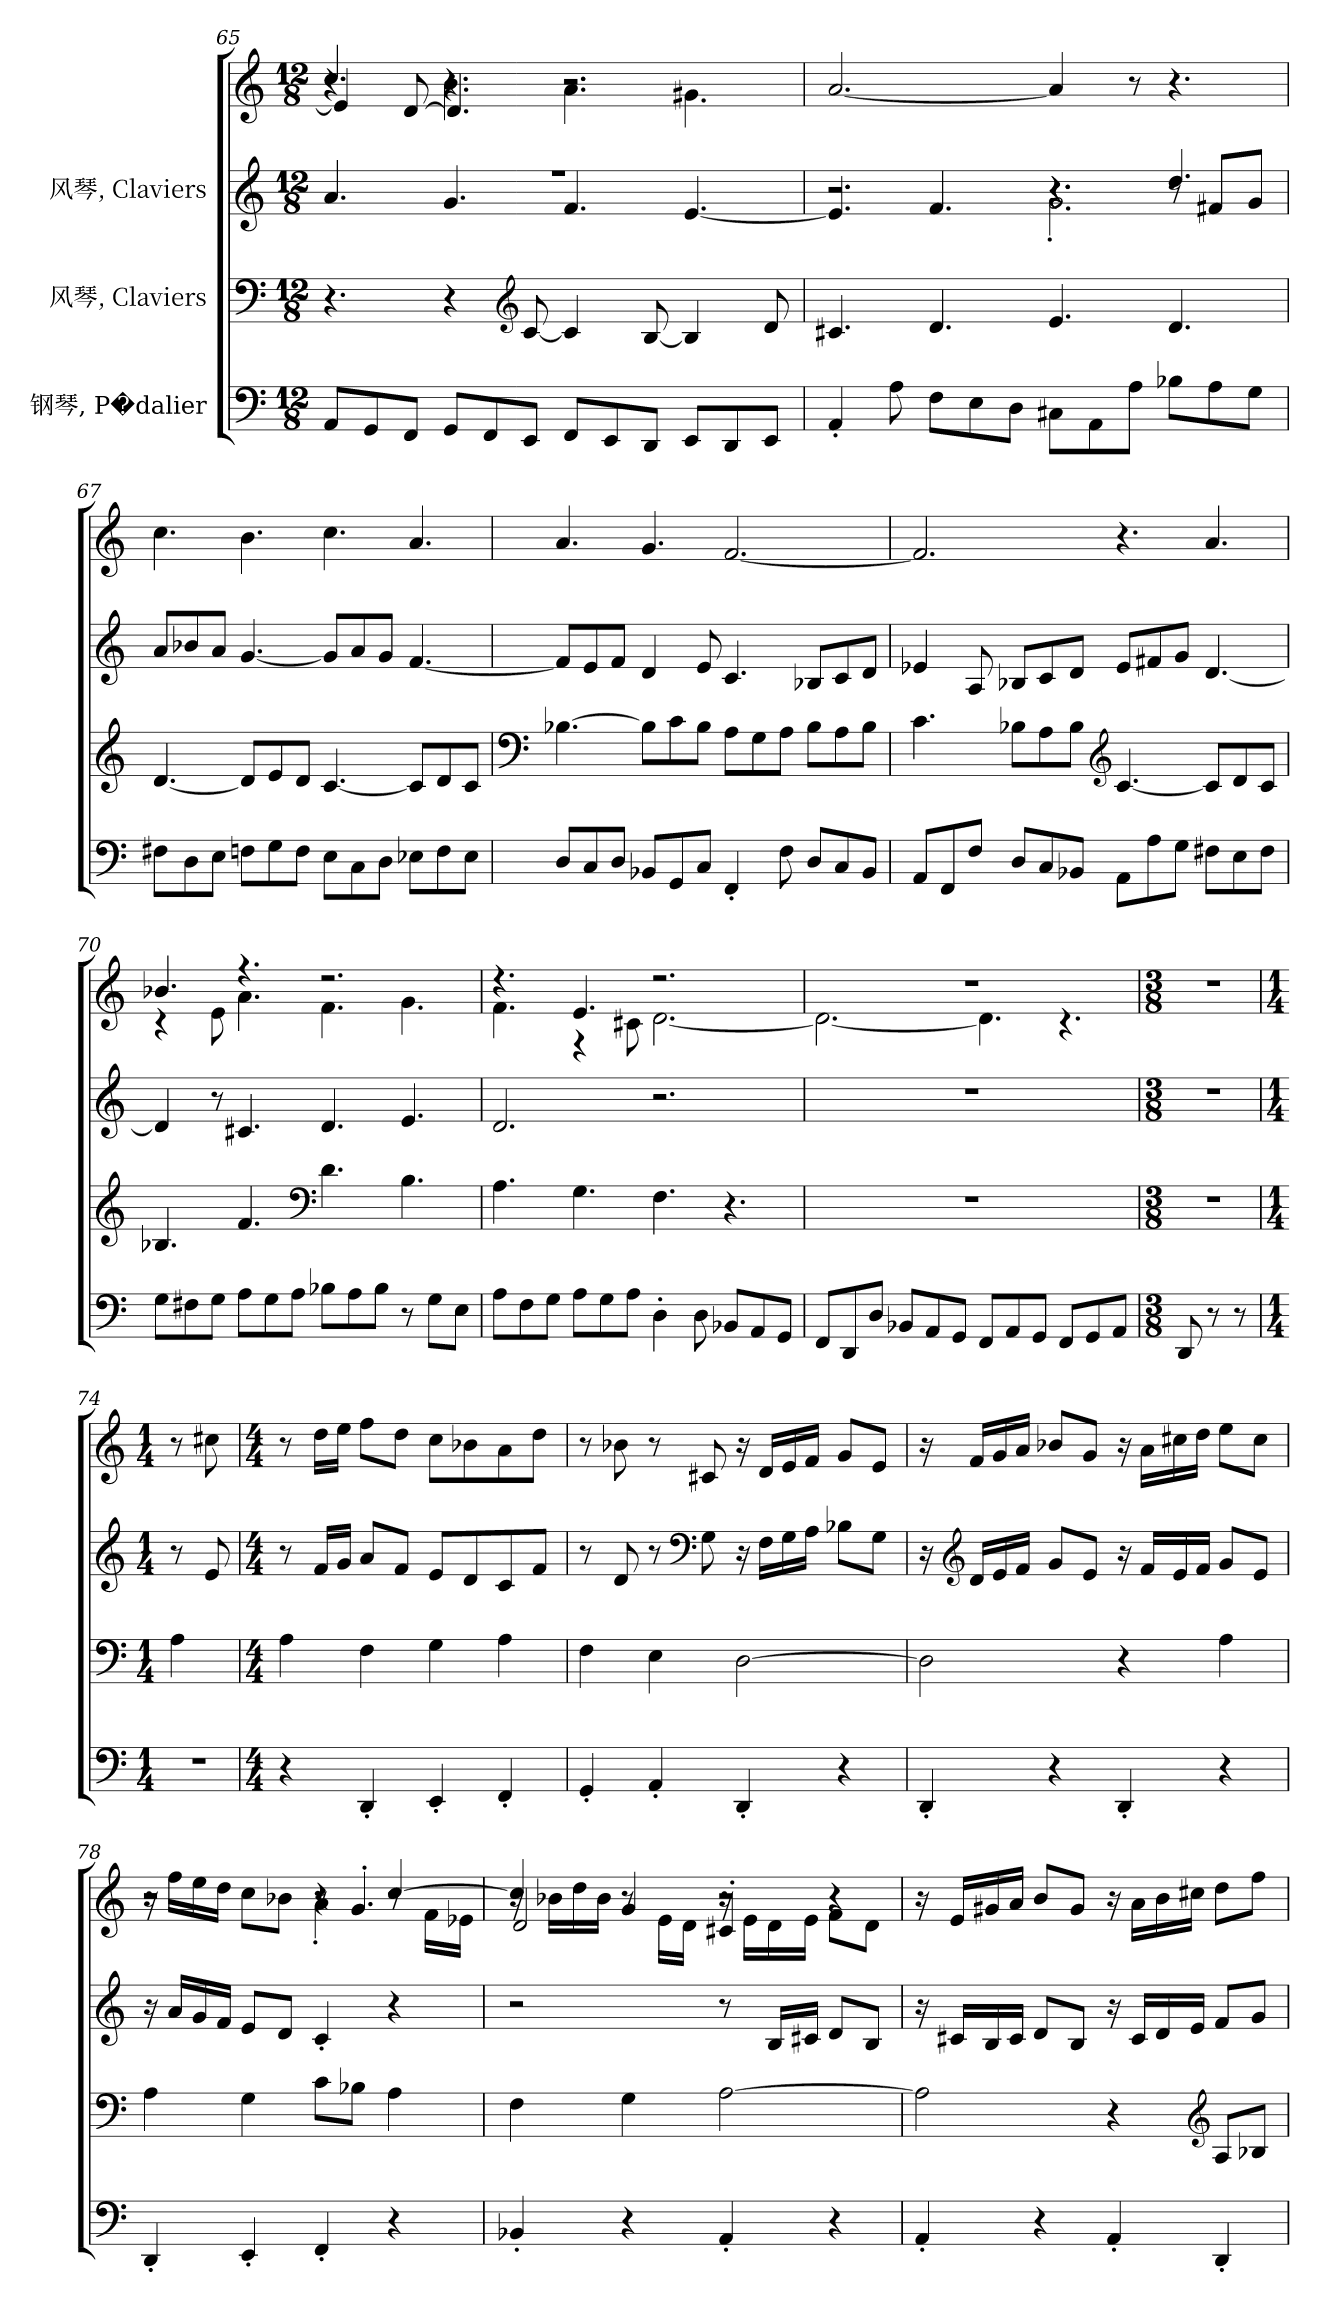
**kern	**kern	**kern	**kern
*part3	*part2	*part1	*part1
*staff4	*staff3	*staff2	*staff1
*I"钢琴, P�dalier	*I"风琴, Claviers	*I"风琴, Claviers	*
*clefF4	*clefF4	*clefG2	*clefG2
*k[]	*k[]	*k[]	*k[]
*M12/8	*M12/8	*M12/8	*M12/8
=65	=65	=65	=65
*	*	*^	*^
*	*	*	*	*	*^
8AA/L	4.r	1.r	4.a/	4.cc/	4.r	4e/]
8GG/	.	.	.	.	.	.
8FF/J	.	.	.	.	.	[8d/
8GG/L	4r	.	4.g/	4.r	4.b\	4.d/]
8FF/	.	.	.	.	.	.
*	*clefG2	*	*	*	*	*
8EE/J	[8c/	.	.	.	.	.
8FF/L	4c/]	.	4.f/	2.r	4.a\	2.r
8EE/	.	.	.	.	.	.
8DD/J	[8B/	.	.	.	.	.
8EE/L	4B/]	.	[4.e/	.	4.g#X\	.
8DD/	.	.	.	.	.	.
8EE/J	8d/	.	.	.	.	.
*	*	*	*	*v	*v	*v
!!LO:PB:g=z
=66	=66	=66	=66	=66
*	*	*	*^	*
4AA'/	4.c#X/	2.r	2.r	4.e/]	[2.a/
8A\	.	.	.	.	.
8F\L	4.d/	.	.	4.f/	.
8E\	.	.	.	.	.
8D\J	.	.	.	.	.
8C#X\L	4.e/	4.r	2.g'\	4.r	4a/]
8AA\	.	.	.	.	.
8A\J	.	.	.	.	8r
8B-X\L	4.d/	4.dd/	.	8r	4.r
8A\	.	.	.	8f#X/L	.
8G\J	.	.	.	8g/J	.
*	*	*v	*v	*v	*
=67	=67	=67	=67
8F#X\L	[4.d/	8a/L	4.cc\
8D\	.	8b-X/	.
8E\J	.	8a/J	.
8Fn\L	8d/L]	[4.g/	4.b\
8G\	8e/	.	.
8F\J	8d/J	.	.
8E\L	[4.c/	8g/L]	4.cc\
8C\	.	8a/	.
8D\J	.	8g/J	.
8E-X\L	8c/L]	[4.f/	4.a/
8F\	8d/	.	.
8E-\J	8c/J	.	.
!!LO:LB:g=z
=68	=68	=68	=68
*	*clefF4	*	*
8D/L	[4.B-X\	8f/L]	4.a/
8C/	.	8e/	.
8D/J	.	8f/J	.
8BB-X/L	8B-\L]	4d/	4.g/
8GG/	8c\	.	.
8C/J	8B-\J	8e/	.
4FF'/	8A\L	4.c/	[2.f/
.	8G\	.	.
8F\	8A\J	.	.
8D/L	8B-\L	8B-X/L	.
8C/	8A\	8c/	.
8BB-/J	8B-\J	8d/J	.
=69	=69	=69	=69
8AA/L	4.c\	4e-X/	2.f/]
8FF/	.	.	.
8F/J	.	8A/	.
8D/L	8B-X\L	8B-X/L	.
8C/	8A\	8c/	.
8BB-X/J	8B-\J	8d/J	.
*	*clefG2	*	*
8AA\L	[4.c/	8e-/L	4.r
8A\	.	8f#X/	.
8G\J	.	8g/J	.
8F#X\L	8c/L]	[4.d/	4.a/
8E\	8d/	.	.
8F#\J	8c/J	.	.
!!LO:LB:g=z
=70	=70	=70	=70
*	*	*	*^
8G\L	4.B-X/	4d/]	4.b-X/	4r
8F#X\	.	.	.	.
8G\J	.	8r	.	8e\
8A\L	4.f/	4.c#X/	4.r	4.a\
8G\	.	.	.	.
8A\J	.	.	.	.
*	*clefF4	*	*	*
8B-X\L	4.d\	4.d/	2.r	4.f\
8A\	.	.	.	.
8B-\J	.	.	.	.
8r	4.B-\	4.e/	.	4.g\
8G\L	.	.	.	.
8E\J	.	.	.	.
=71	=71	=71	=71	=71
8A\L	4.A\	2.d/	4.r	4.f\
8F\	.	.	.	.
8G\J	.	.	.	.
8A\L	4.G\	.	4.e/	4r
8G\	.	.	.	.
8A\J	.	.	.	8c#X\
4D'\	4.F\	2.r	2.r	[2.d\
8D\	.	.	.	.
8BB-X/L	4.r	.	.	.
8AA/	.	.	.	.
8GG/J	.	.	.	.
=72	=72	=72	=72	=72
8FF/L	1.r	1.r	1.r	2.d\_
8DD/	.	.	.	.
8D/J	.	.	.	.
8BB-X/L	.	.	.	.
8AA/	.	.	.	.
8GG/J	.	.	.	.
8FF/L	.	.	.	4.d\]
8AA/	.	.	.	.
8GG/J	.	.	.	.
8FF/L	.	.	.	4.r
8GG/	.	.	.	.
8AA/J	.	.	.	.
*	*	*	*v	*v
!!LO:PB:g=z
=73	=73	=73	=73
*M3/8	*M3/8	*M3/8	*M3/8
8DD/	4.r	4.r	4.r
8r	.	.	.
8r	.	.	.
=74	=74	=74	=74
*M1/4	*M1/4	*M1/4	*M1/4
*	*	*	*MM63
4r	4A\	8r	8r
.	.	8e/	8cc#X\
=75	=75	=75	=75
*M4/4	*M4/4	*M4/4	*M4/4
4r	4A\	8r	8r
.	.	16f/LL	16dd\LL
.	.	16g/JJ	16ee\JJ
4DD'/	4F\	8a/L	8ff\L
.	.	8f/J	8dd\J
4EE'/	4G\	8e/L	8cc\L
.	.	8d/	8b-X\
4FF'/	4A\	8c/	8a\
.	.	8f/J	8dd\J
=76	=76	=76	=76
4GG'/	4F\	8r	8r
.	.	8d/	8b-X\
4AA'/	4E\	8r	8r
*	*	*clefF4	*
.	.	8G\	8c#X/
4DD'/	[2D\	16r	16r
.	.	16F\LL	16d/LL
.	.	16G\	16e/
.	.	16A\JJ	16f/JJ
4r	.	8B-X\L	8g/L
.	.	8G\J	8e/J
!!LO:LB:g=z
=77	=77	=77	=77
4DD'/	2D\]	16r	16r
*	*	*clefG2	*
.	.	16d/LL	16f/LL
.	.	16e/	16g/
.	.	16f/JJ	16a/JJ
4r	.	8g/L	8b-X/L
.	.	8e/J	8g/J
4DD'/	4r	16r	16r
.	.	16f/LL	16a\LL
.	.	16e/	16cc#X\
.	.	16f/JJ	16dd\JJ
4r	4A\	8g/L	8ee\L
.	.	8e/J	8cc#\J
=78	=78	=78	=78
*	*	*	*^
*	*	*	*	*^
4DD'/	4A\	16r	2r	16r	2r
.	.	16a/LL	.	16ff\LL	.
.	.	16g/	.	16ee\	.
.	.	16f/JJ	.	16dd\JJ	.
4EE'/	4G\	8e/L	.	8cc\L	.
.	.	8d/J	.	8b-X\J	.
4FF'/	8c\L	4c'/	4r	4a'\	8r
.	8B-X\J	.	.	.	4.g'/
4r	4A\	4r	[4cc/	8r	.
.	.	.	.	16f\LL	.
.	.	.	.	16e-X\JJ	.
!!LO:LB:g=z	!!	!!
=79	=79	=79	=79	=79	=79
4BB-X'/	4F\	2r	4cc/]	16r	2d/
.	.	.	.	16b-X\LL	.
.	.	.	.	16dd\	.
.	.	.	.	16b-\JJ	.
4r	4G\	.	4g/	8r	.
.	.	.	.	16e\LL	.
.	.	.	.	16d\JJ	.
4AA'/	[2A\	8r	2r	16r	4c#X'/
.	.	.	.	16e\LL	.
.	.	16B/LL	.	16d\	.
.	.	16c#X/JJ	.	16e\JJ	.
4r	.	8d/L	.	8f\L	4r
.	.	8B/J	.	8d\J	.
*	*	*	*v	*v	*v
=80	=80	=80	=80
4AA'/	2A\]	16r	16r
.	.	16c#X/LL	16e/LL
.	.	16B/	16g#X/
.	.	16c#/JJ	16a/JJ
4r	.	8d/L	8b/L
.	.	8B/J	8g#/J
4AA'/	4r	16r	16r
.	.	16c#/LL	16a\LL
.	.	16d/	16b\
.	.	16e/JJ	16cc#X\JJ
*	*clefG2	*	*
4DD'/	8A/L	8f/L	8dd\L
.	8B-X/J	8g/J	8ff\J
=	=	=	=
*-	*-	*-	*-
